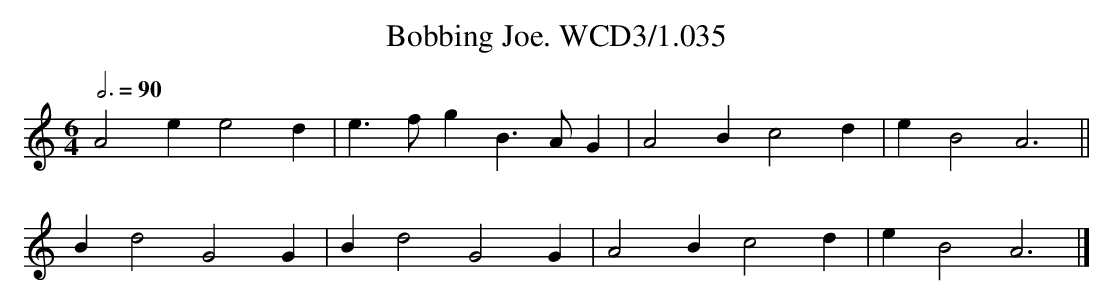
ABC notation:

X:1
T:Bobbing Joe. WCD3/1.035
M:6/4
L:1/4
Q:3/4=90
K:Am
A2e e2d|e3/f/g B3/A/G|A2B c2d|e B2 A3||
Bd2 G2G|Bd2 G2G|A2B c2d|e B2 A3|]
